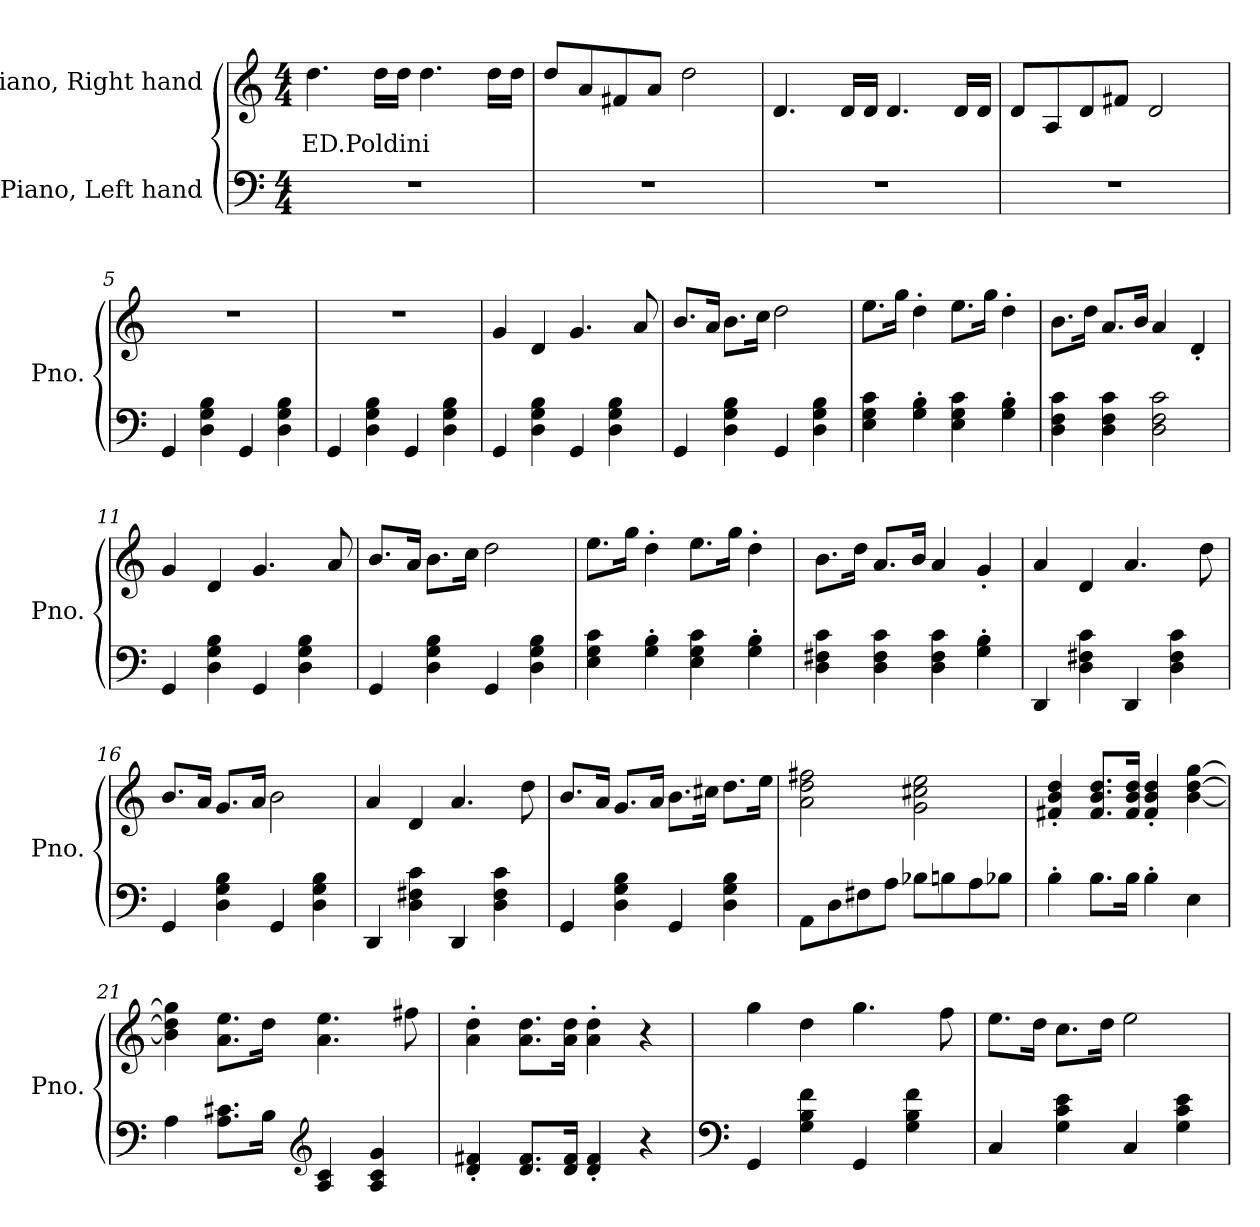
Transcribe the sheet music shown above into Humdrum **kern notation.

**kern	**kern	**text
*part2	*part1	*part1
*staff2	*staff1	*staff1
*I"Piano, Left hand	*I"Piano, Right hand	*
*I'Pno.	*I'Pno.	*
*clefF4	*clefG2	*
*k[]	*k[]	*
*M4/4	*M4/4	*
*MM100	*MM100	*
=1	=1	=1
!	!	!LO:LY:b
1r	4.dd\	ED.Poldini
.	16dd\LL	.
.	16dd\JJ	.
.	4.dd\	.
.	16dd\LL	.
.	16dd\JJ	.
=2	=2	=2
1r	8dd/L	.
.	8a/	.
.	8f#X/	.
.	8a/J	.
.	2dd\	.
=3	=3	=3
1r	4.d/	.
.	16d/LL	.
.	16d/JJ	.
.	4.d/	.
.	16d/LL	.
.	16d/JJ	.
=4	=4	=4
1r	8d/L	.
.	8A/	.
.	8d/	.
.	8f#X/J	.
.	2d/	.
!!LO:LB:g=z
=5	=5	=5
4GG/	1r	.
4D\ 4G\ 4B\	.	.
4GG/	.	.
4D\ 4G\ 4B\	.	.
=6	=6	=6
4GG/	1r	.
4D\ 4G\ 4B\	.	.
4GG/	.	.
4D\ 4G\ 4B\	.	.
=7	=7	=7
4GG/	4g/	.
4D\ 4G\ 4B\	4d/	.
4GG/	4.g/	.
4D\ 4G\ 4B\	.	.
.	8a/	.
=8	=8	=8
4GG/	8.b/L	.
.	16a/Jk	.
4D\ 4G\ 4B\	8.b\L	.
.	16cc\Jk	.
4GG/	2dd\	.
4D\ 4G\ 4B\	.	.
=9	=9	=9
4E\ 4G\ 4c\	8.ee\L	.
.	16gg\Jk	.
4G\' 4B\'	4dd'\	.
4E\ 4G\ 4c\	8.ee\L	.
.	16gg\Jk	.
4G\' 4B\'	4dd'\	.
=10	=10	=10
4D\ 4F\ 4c\	8.b\L	.
.	16dd\Jk	.
4D\ 4F\ 4c\	8.a/L	.
.	16b/Jk	.
2D\ 2F\ 2c\	4a/	.
.	4d'/	.
=11	=11	=11
4GG/	4g/	.
4D\ 4G\ 4B\	4d/	.
4GG/	4.g/	.
4D\ 4G\ 4B\	.	.
.	8a/	.
!!LO:LB:g=z
=12	=12	=12
4GG/	8.b/L	.
.	16a/Jk	.
4D\ 4G\ 4B\	8.b\L	.
.	16cc\Jk	.
4GG/	2dd\	.
4D\ 4G\ 4B\	.	.
=13	=13	=13
4E\ 4G\ 4c\	8.ee\L	.
.	16gg\Jk	.
4G\' 4B\'	4dd'\	.
4E\ 4G\ 4c\	8.ee\L	.
.	16gg\Jk	.
4G\' 4B\'	4dd'\	.
=14	=14	=14
4D\ 4F#X\ 4c\	8.b\L	.
.	16dd\Jk	.
4D\ 4F#\ 4c\	8.a/L	.
.	16b/Jk	.
4D\ 4F#\ 4c\	4a/	.
4G\' 4B\'	4g'/	.
=15	=15	=15
4DD/	4a/	.
4D\ 4F#X\ 4c\	4d/	.
4DD/	4.a/	.
4D\ 4F#\ 4c\	.	.
.	8dd\	.
=16	=16	=16
4GG/	8.b/L	.
.	16a/Jk	.
4D\ 4G\ 4B\	8.g/L	.
.	16a/Jk	.
4GG/	2b\	.
4D\ 4G\ 4B\	.	.
=17	=17	=17
4DD/	4a/	.
4D\ 4F#X\ 4c\	4d/	.
4DD/	4.a/	.
4D\ 4F#\ 4c\	.	.
.	8dd\	.
!!LO:LB:g=z
=18	=18	=18
4GG/	8.b/L	.
.	16a/Jk	.
4D\ 4G\ 4B\	8.g/L	.
.	16a/Jk	.
4GG/	8.b\L	.
.	16cc#X\Jk	.
4D\ 4G\ 4B\	8.dd\L	.
.	16ee\Jk	.
=19	=19	=19
8AA\L	2a\ 2dd\ 2ff#X\	.
8D\	.	.
8F#X\	.	.
8A\J	.	.
8B-X\L	2g\ 2cc#X\ 2ee\	.
8Bn\	.	.
8A\	.	.
8B-X\J	.	.
=20	=20	=20
4B'\	4f#X/' 4b/' 4dd/'	.
8.B\L	8.f#/ 8.b/ 8.dd/L	.
16B\Jk	16f#/ 16b/ 16dd/Jk	.
4B'\	4f#/' 4b/' 4dd/'	.
4E\	[4b\ [4dd\ [4gg\	.
=21	=21	=21
4A\	4b\] 4dd\] 4gg\]	.
8.A\ 8.c#X\L	8.a\ 8.ee\L	.
16B\Jk	16dd\Jk	.
*clefG2	*	*
4A/ 4c#/	4.a\ 4.ee\	.
4A/ 4c#/ 4g/	.	.
.	8ff#X\	.
!!LO:LB:g=z
=22	=22	=22
4d/' 4f#X/'	4a\' 4dd\'	.
8.d/ 8.f#/L	8.a\ 8.dd\L	.
16d/ 16f#/Jk	16a\ 16dd\Jk	.
4d/' 4f#/'	4a\' 4dd\'	.
4r	4r	.
=23	=23	=23
*clefF4	*	*
4GG/	4gg\	.
4G\ 4B\ 4f\	4dd\	.
4GG/	4.gg\	.
4G\ 4B\ 4f\	.	.
.	8ff\	.
=24	=24	=24
4C/	8.ee\L	.
.	16dd\Jk	.
4G\ 4c\ 4e\	8.cc\L	.
.	16dd\Jk	.
4C/	2ee\	.
4G\ 4c\ 4e\	.	.
=	=	=
*-	*-	*-
